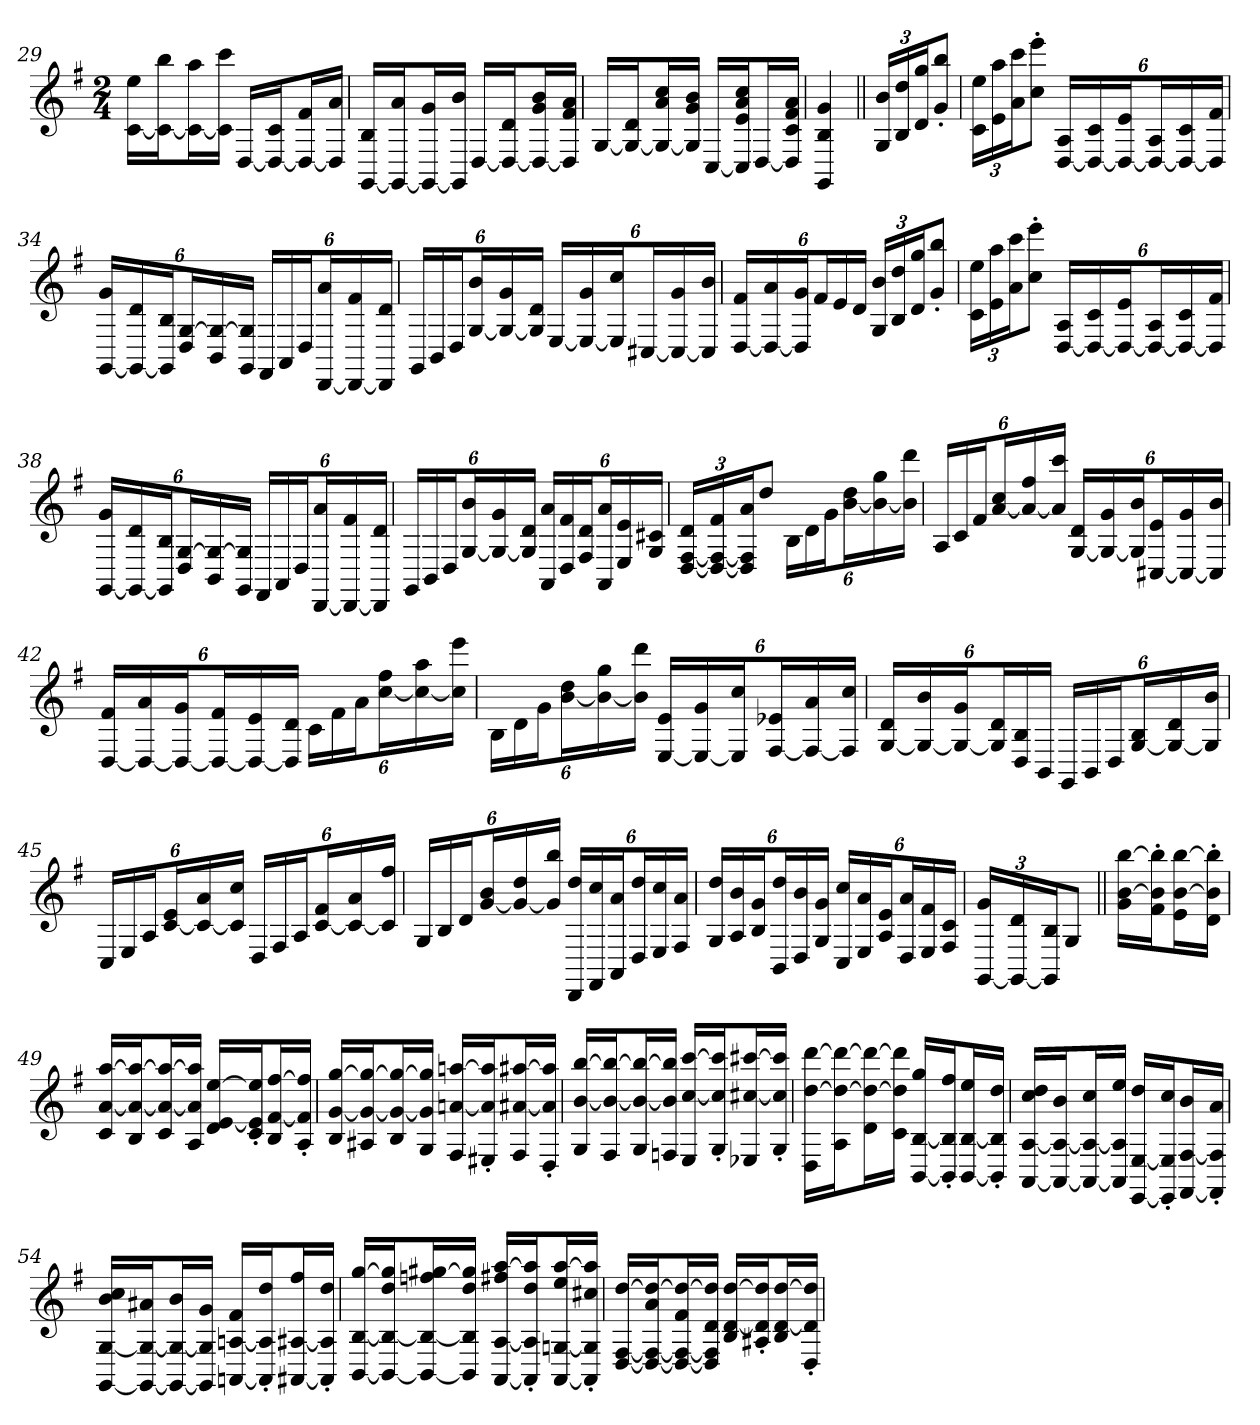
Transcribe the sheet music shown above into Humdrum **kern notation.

**kern
*part1
*staff1
*clefG2
*k[f#]
*G:
*M2/4
=29
[16c 16eeLL
16c_ 16bbJ
16c_ 16aaL
16c] 16cccJJ
[16DLL
16D_ 16cJ
16D_ 16f#L
16D] 16aJJ
=30
[16GG 16BLL
16GG_ 16aJ
16GG_ 16gL
16GG] 16bJJ
[16DLL
16D_ 16dJ
16D_ 16g 16bL
16D] 16f# 16aJJ
=31
[16GLL
16G_ 16dJ
16G_ 16a 16ccL
16G] 16g 16bJJ
[16CLL
16C] 16e 16a 16ccJ
[16DL
16D] 16c 16f# 16aJJ
=
4GG 4B 4g
=32||
24G 24bLL
24B 24dd
24d 24ggJ
8g' 8bb'J
=33
24c 24eeLL
24e 24aa
24a 24cccJ
8cc' 8eee'J
[24D 24ALL
24D_ 24c
24D_ 24eJ
24D_ 24AL
24D_ 24c
24D] 24f#JJ
=34
[24GG 24gLL
24GG_ 24d
24GG] 24BJ
24D [24GL
24BB 24G_
24GG 24G]JJ
24FF#LL
24AA
24DJ
[24DD 24aL
24DD_ 24f#
24DD] 24dJJ
=35
24GGLL
24BB
24DJ
[24G 24bL
24G_ 24g
24G] 24dJJ
[24ELL
24E_ 24g
24E] 24ccJ
[24C#XL
24C#_ 24g
24C#] 24bJJ
=36
[24D 24f#LL
24D_ 24a
24D] 24gJ
24f#L
24e
24dJJ
24G 24bLL
24B 24dd
24d 24ggJ
8g' 8bb'J
=37
24c 24eeLL
24e 24aa
24a 24cccJ
8cc' 8eee'J
[24D 24ALL
24D_ 24c
24D_ 24eJ
24D_ 24AL
24D_ 24c
24D] 24f#JJ
=38
[24GG 24gLL
24GG_ 24d
24GG] 24BJ
24D [24GL
24BB 24G_
24GG 24G]JJ
24FF#LL
24AA
24DJ
[24DD 24aL
24DD_ 24f#
24DD] 24dJJ
=39
24GGLL
24BB
24DJ
[24G 24bL
24G_ 24g
24G] 24dJJ
24AA 24aLL
24D 24f#
24F# 24dJ
24AA 24aL
24E 24e
24G 24c#XJJ
=40
[24D [24F# 24dLL
24D_ 24F#_ 24f#
24D] 24F#] 24aJ
8ddJ
24BLL
24d
24gJ
[24b 24ddL
24b_ 24gg
24b] 24dddJJ
=41
24ALL
24c
24f#J
[24a 24ccL
24a_ 24ff#
24a] 24cccJJ
[24G 24dLL
24G_ 24g
24G] 24bJ
[24C#X 24eL
24C#_ 24g
24C#] 24bJJ
=42
[24D 24f#LL
24D_ 24a
24D_ 24gJ
24D_ 24f#L
24D_ 24e
24D] 24dJJ
24cLL
24f#
24aJ
[24cc 24ff#L
24cc_ 24aa
24cc] 24eeeJJ
=43
24BLL
24d
24gJ
[24b 24ddL
24b_ 24gg
24b] 24dddJJ
[24E 24eLL
24E_ 24g
24E] 24ccJ
[24F# 24e-XL
24F#_ 24a
24F#] 24ccJJ
=44
[24G 24dLL
24G_ 24b
24G_ 24gJ
24G] 24dL
24D 24B
24BBJJ
24GGLL
24BB
24DJ
[24G 24BL
24G_ 24d
24G] 24bJJ
=45
24CLL
24E
24AJ
[24c 24eL
24c_ 24a
24c] 24ccJJ
24DLL
24F#
24AJ
[24c 24f#L
24c_ 24a
24c] 24ff#JJ
=46
24GLL
24B
24dJ
[24g 24bL
24g_ 24dd
24g] 24bbJJ
24DD 24ddLL
24FF# 24cc
24AA 24aJ
24D 24ddL
24E 24cc
24F# 24aJJ
=47
24G 24ddLL
24A 24b
24B 24gJ
24BB 24ddL
24D 24b
24G 24gJJ
24C 24ccLL
24E 24a
24A 24eJ
24D 24aL
24E 24f#
24F# 24cJJ
=
[24GG 24gLL
24GG_ 24d
24GG] 24BJ
8GJ
=48||
16g [16b [16bbLL
16f#' 16b]' 16bb]'J
16e [16b [16bbL
16d' 16b]' 16bb]'JJ
=49
16c [16a [16aaLL
16B 16a_ 16aa_J
16c 16a_ 16aa_L
16A 16a] 16aa]JJ
16d [16e [16eeLL
16c' 16e]' 16ee]'J
16B [16f# [16ff#L
16A' 16f#]' 16ff#]'JJ
=50
16B [16g [16ggLL
16A#X 16g_ 16gg_J
16B 16g_ 16gg_L
16G 16g] 16gg]JJ
16F# [16an [16aanLL
16E#X' 16a]' 16aa]'J
16F# [16a#X [16aa#XL
16D' 16a#]' 16aa#]'JJ
=51
16G [16b [16bbLL
16F# 16b_ 16bb_J
16G 16b_ 16bb_L
16Fn 16b] 16bb]JJ
16E [16cc [16cccLL
16G' 16cc]' 16ccc]'J
16E-X [16cc#X [16ccc#XL
16G' 16cc#]' 16ccc#]'JJ
=52
16D [16dd [16dddLL
16A 16dd_ 16ddd_J
16d 16dd_ 16ddd_L
16c 16dd] 16ddd]JJ
[16BB [16B 16ggLL
16BB]' 16B]' 16ff#'J
[16BB [16B 16eeL
16BB]' 16B]' 16dd'JJ
=53
[16AA [16A 16cc 16ddLL
16AA_ 16A_ 16bJ
16AA_ 16A_ 16ccL
16AA] 16A] 16eeJJ
[16EE [16E 16ddLL
16EE]' 16E]' 16cc'J
[16FF# [16F# 16bL
16FF#]' 16F#]' 16a'JJ
=54
[16GG [16G 16b 16ccLL
16GG_ 16G_ 16a#XJ
16GG_ 16G_ 16bL
16GG] 16G] 16gJJ
[16AAn [16An 16f#LL
16AA]' 16A]' 16dd'J
[16AA#X [16A#X 16ff#L
16AA#]' 16A#]' 16dd'JJ
=55
[16BB [16B [16ggLL
16BB_ 16B_ 16dd 16gg]J
16BB_ 16B_ 16ffn [16gg#XL
16BB] 16B] 16dd 16gg#]JJ
[16AA [16A 16ff#X [16aaLL
16AA]' 16A]' 16dd' 16aa]'J
[16AA [16Gn 16ee [16aaL
16AA]' 16G]' 16cc#X' 16aa]'JJ
=56
[16D [16F# [16ddLL
16D_ 16F#_ 16a 16dd_J
16D_ 16F#_ 16f# 16dd_L
16D] 16F#] 16d 16dd]JJ
16B [16d [16ddLL
16A#X' 16d]' 16dd]'J
16B [16d [16ddL
16D' 16d]' 16dd]'JJ
=
*-
